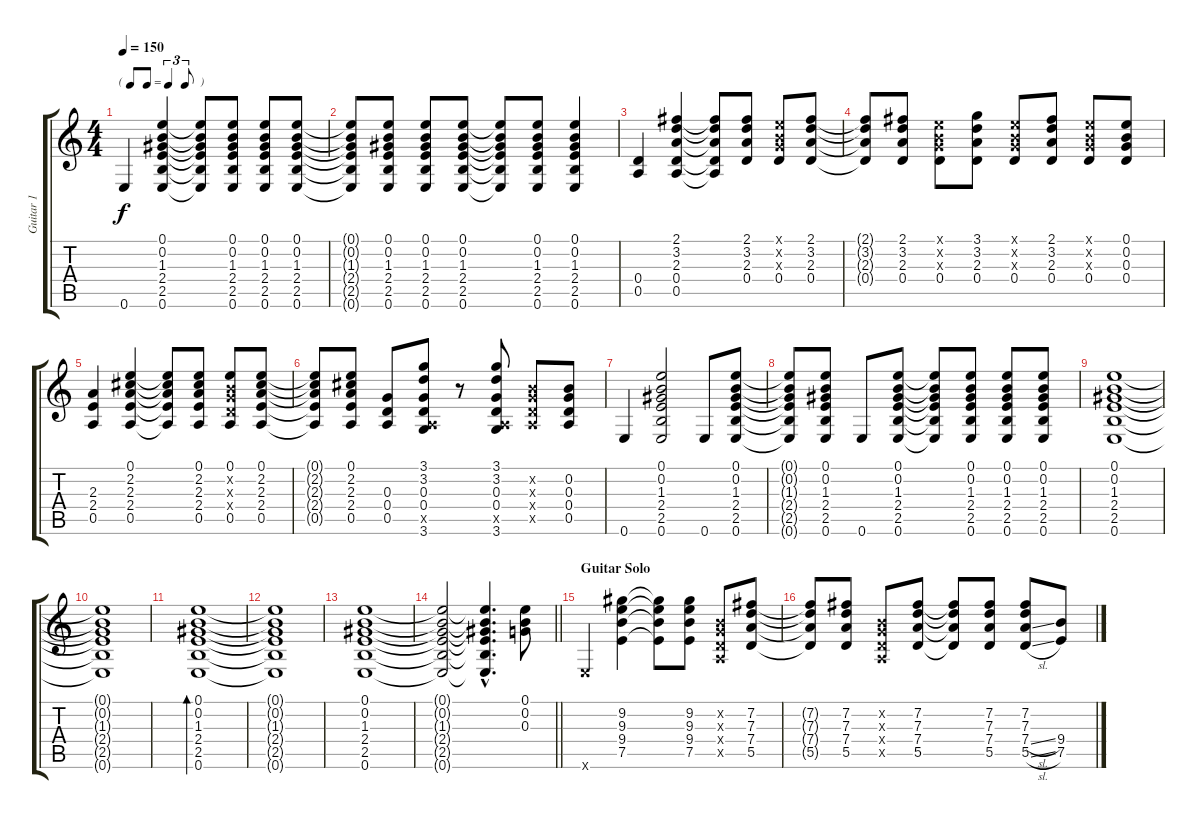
\track ("Guitar 1" "Guitar 1") {instrument acousticguitarsteel}
\staff {score tabs}
\tuning (E4 B3 G3 D3 A2 E2) {hide}
\ts (4 4)
\tf triplet8th
\tempo 150
\clef g2
\ks c
0.6.4{dy f} (0.1 0.2 1.3 2.4 2.5 0.6).4 (0.1{t} 0.2{t} 1.3{t} 2.4{t} 2.5{t} 0.6{t}).8 (0.1 0.2 1.3 2.4 2.5 0.6).8 (0.1 0.2 1.3 2.4 2.5 0.6).8 (0.1 0.2 1.3 2.4 2.5 0.6).8 |
(0.1{t} 0.2{t} 1.3{t} 2.4{t} 2.5{t} 0.6{t}).8 (0.1 0.2 1.3 2.4 2.5 0.6).8 (0.1 0.2 1.3 2.4 2.5 0.6).8 (0.1 0.2 1.3 2.4 2.5 0.6).8 (0.1{t} 0.2{t} 1.3{t} 2.4{t} 2.5{t} 0.6{t}).8 (0.1 0.2 1.3 2.4 2.5 0.6).8 (0.1 0.2 1.3 2.4 2.5 0.6).4 |
(0.4 0.5).4 (2.1 3.2 2.3 0.4 0.5).4 (2.1{t} 3.2{t} 2.3{t} 0.4{t} 0.5{t}).8 (2.1 3.2 2.3 0.4).8 (0.1{x} 0.2{x} 0.3{x} 0.4).8 (2.1 3.2 2.3 0.4).8 |
(2.1{t} 3.2{t} 2.3{t} 0.4{t}).8 (2.1 3.2 2.3 0.4).8 (0.1{x} 0.2{x} 0.3{x} 0.4).8 (3.1 3.2 2.3 0.4).8 (0.1{x} 0.2{x} 0.3{x} 0.4).8 (2.1 3.2 2.3 0.4).8 (0.1{x} 0.2{x} 0.3{x} 0.4).8 (0.1 0.2 0.3 0.4).8 |
(2.3 2.4 0.5).4 (0.1 2.2 2.3 2.4 0.5).4 (0.1{t} 2.2{t} 2.3{t} 2.4{t} 0.5{t}).8 (0.1 2.2 2.3 2.4 0.5).8 (0.1 0.2{x} 0.3{x} 0.4{x} 0.5).8 (0.1 2.2 2.3 2.4 0.5).8 |
(0.1{t} 2.2{t} 2.3{t} 2.4{t} 0.5{t}).8 (0.1 2.2 2.3 2.4 0.5).8 (0.3 0.4 0.5).8 (3.1 3.2 0.3 0.4 0.5{x} 3.6).8 r.8 (3.1 3.2 0.3 0.4 0.5{x} 3.6).8 (0.2{x} 0.3{x} 0.4{x} 0.5{x}).8 (0.2 0.3 0.4 0.5).8 |
0.6.4 (0.1 0.2 1.3 2.4 2.5 0.6).2 0.6.8 (0.1 0.2 1.3 2.4 2.5 0.6).8 |
(0.1{t} 0.2{t} 1.3{t} 2.4{t} 2.5{t} 0.6{t}).8 (0.1 0.2 1.3 2.4 2.5 0.6).8 0.6.8 (0.1 0.2 1.3 2.4 2.5 0.6).8 (0.1{t} 0.2{t} 1.3{t} 2.4{t} 2.5{t} 0.6{t}).8 (0.1 0.2 1.3 2.4 2.5 0.6).8 (0.1 0.2 1.3 2.4 2.5 0.6).8 (0.1 0.2 1.3 2.4 2.5 0.6).8 |
(0.1 0.2 1.3 2.4 2.5 0.6).1 |
(0.1{t} 0.2{t} 1.3{t} 2.4{t} 2.5{t} 0.6{t}).1 |
(0.1 0.2 1.3 2.4 2.5 0.6).1{bd 60} |
(0.1{t} 0.2{t} 1.3{t} 2.4{t} 2.5{t} 0.6{t}).1 |
(0.1 0.2 1.3 2.4 2.5 0.6).1 |
\barLineRight lightlight
(0.1{t} 0.2{t} 1.3{t} 2.4{t} 2.5{t} 0.6{t}).2 (0.1{hac t} 0.2{hac t} 1.3{hac t} 2.4{hac t} 2.5{hac t} 0.6{hac t}).4{d} (0.1 0.2 0.3).8 |
\section ("" "Guitar Solo")
0.6{x}.4 (9.2 9.3 9.4 7.5).4 (9.2{t} 9.3{t} 9.4{t} 7.5{t}).8 (9.2 9.3 9.4 7.5).8 (0.2{x} 0.3{x} 0.4{x} 0.5{x}).8 (7.2 7.3 7.4 5.5).8 |
(7.2{t} 7.3{t} 7.4{t} 5.5{t}).8 (7.2 7.3 7.4 5.5).8 (0.2{x} 0.3{x} 0.4{x} 0.5{x}).8 (7.2 7.3 7.4 5.5).8 (7.2{t} 7.3{t} 7.4{t} 5.5{t}).8 (7.2 7.3 7.4 5.5).8 (7.2 7.3 7.4{sl} 5.5{sl}).8 (9.4 7.5).8
